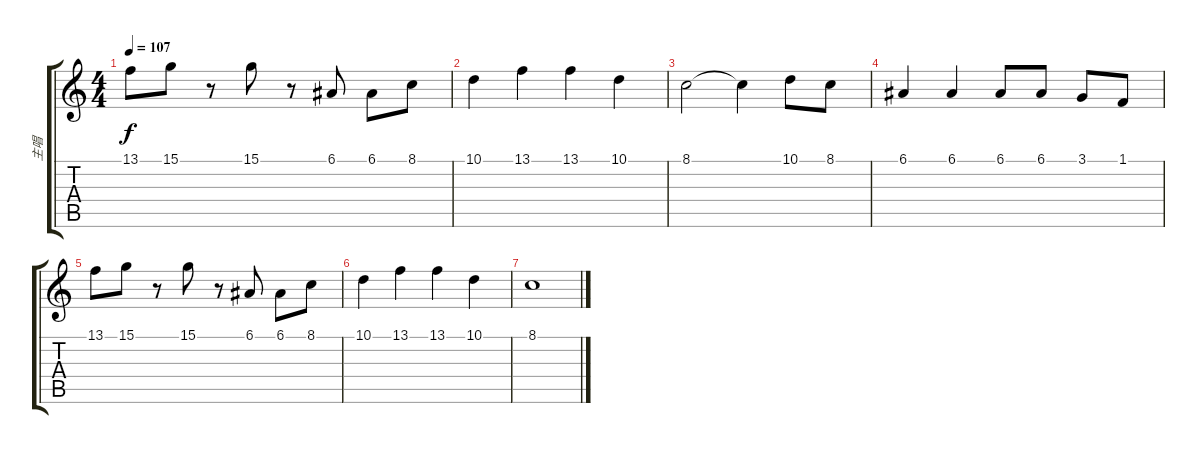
\track ("主唱" "主唱") {instrument violin}
\staff {score tabs}
\tuning (E4 B3 G3 D3 A2 E2) {hide}
\ts (4 4)
\tempo 107
\clef g2
\ks c
13.1.8{dy f} 15.1.8 r.8 15.1.8 r.8 6.1.8 6.1.8 8.1.8 |
10.1.4 13.1.4 13.1.4 10.1.4 |
8.1.2 8.1{t}.4 10.1.8 8.1.8 |
6.1.4 6.1.4 6.1.8 6.1.8 3.1.8 1.1.8 |
13.1.8 15.1.8 r.8 15.1.8 r.8 6.1.8 6.1.8 8.1.8 |
10.1.4 13.1.4 13.1.4 10.1.4 |
8.1.1
